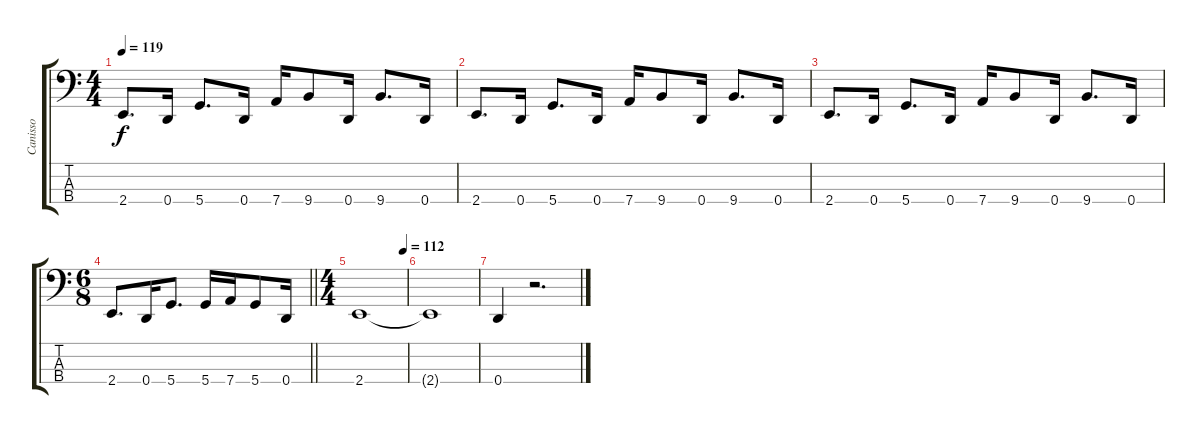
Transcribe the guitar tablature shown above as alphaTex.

\track ("Canisso" "Canisso") {instrument electricbassfinger}
\staff {score tabs}
\tuning (G2 D2 A1 D1) {hide}
\ts (4 4)
\tempo 119
\clef f4
\ks c
2.4.8{d dy f} 0.4.16 5.4.8{d} 0.4.16 7.4.16 9.4.8 0.4.16 9.4.8{d} 0.4.16 |
2.4.8{d} 0.4.16 5.4.8{d} 0.4.16 7.4.16 9.4.8 0.4.16 9.4.8{d} 0.4.16 |
2.4.8{d} 0.4.16 5.4.8{d} 0.4.16 7.4.16 9.4.8 0.4.16 9.4.8{d} 0.4.16 |
\ts (6 8)
\barLineRight lightlight
2.4.8{d} 0.4.16 5.4.8{d} 5.4.16 7.4.16 5.4.8 0.4.16 |
\ts (4 4)
\tempo (112 0.9375)
2.4.1 |
2.4{t}.1 |
0.4.4 r.2{d}
